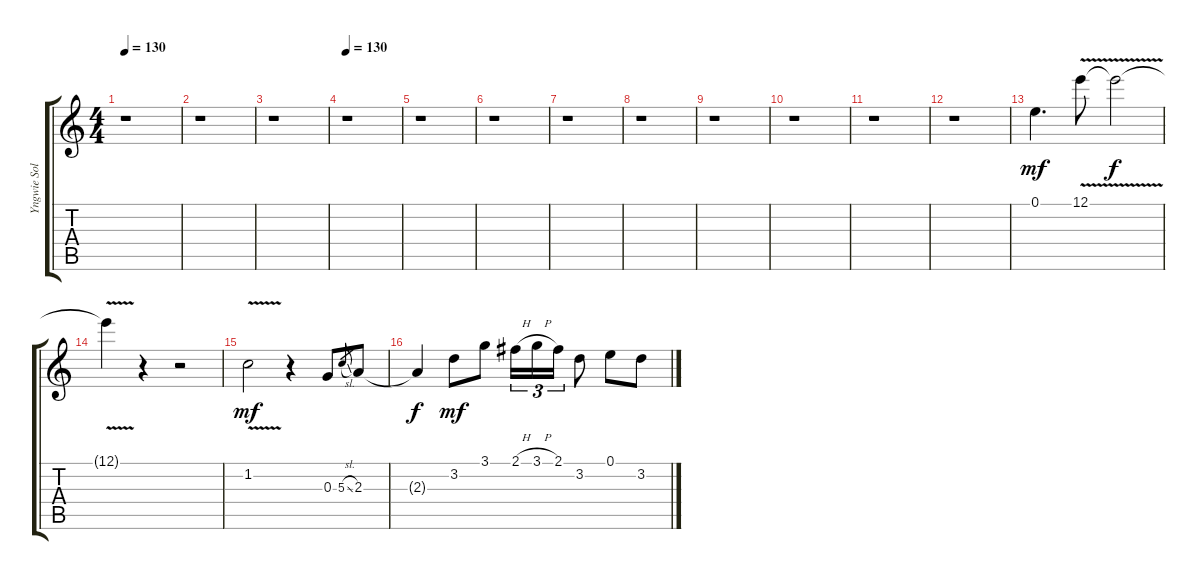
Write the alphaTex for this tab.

\track ("Yngwie Solo" "Yngwie Sol") {instrument overdrivenguitar}
\staff {score tabs}
\tuning (E4 B3 G3 D3 A2 E2) {hide}
\ts (4 4)
\tempo 130
\clef g2
\ks c
r.1{dy f} |
r.1 |
r.1 |
\tempo 130
r.1 |
r.1 |
r.1 |
r.1 |
r.1 |
r.1 |
r.1 |
r.1 |
r.1 |
0.1.4{d dy mf} 12.1{v}.8 12.1{v t}.2{dy f} |
12.1{v t}.4 r.4 r.2 |
1.2{v}.2{dy mf} r.4 0.3.8 5.3{sl}.8{gr} 2.3.8 |
2.3{t}.4{dy f} 3.2.8{dy mf} 3.1.8 2.1{h}.16{tu (3 2)} 3.1{h}.16{tu (3 2)} 2.1.16{tu (3 2)} 3.2.8 0.1.8 3.2.8
